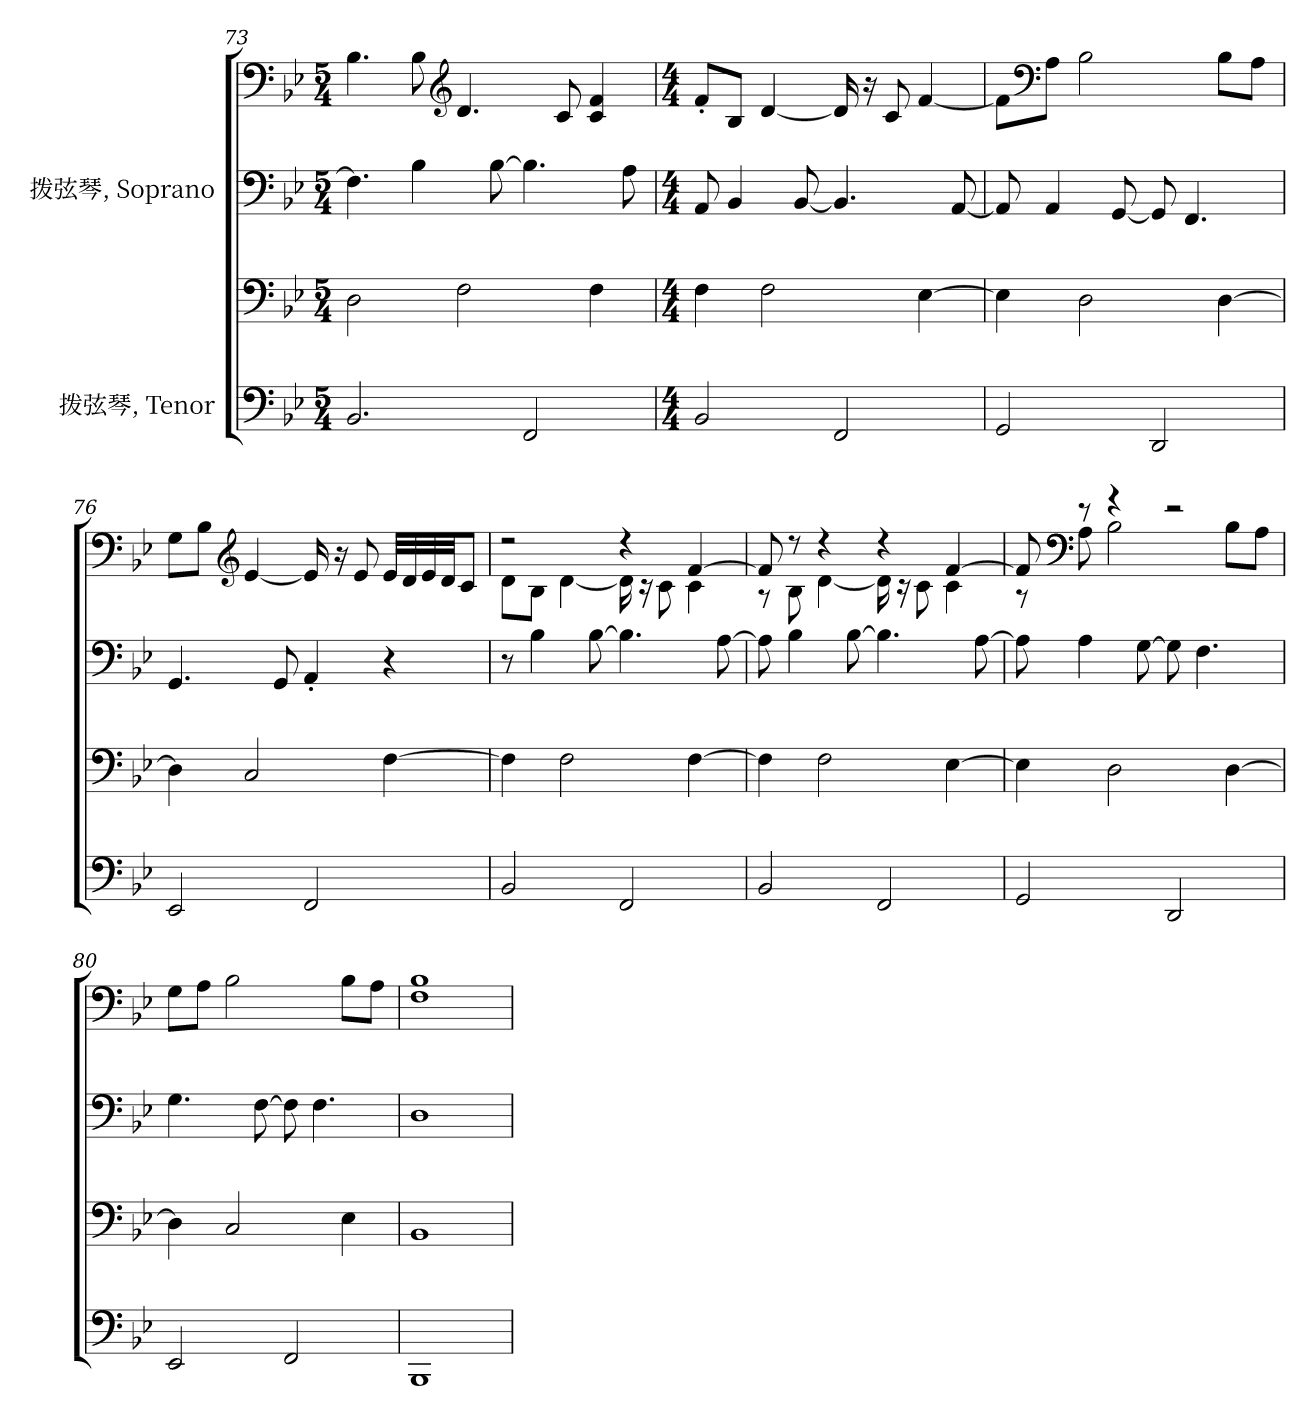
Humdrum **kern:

**kern	**kern	**kern	**kern
*part2	*part2	*part1	*part1
*staff4	*staff3	*staff2	*staff1
*I"拨弦琴, Tenor	*	*I"拨弦琴, Soprano	*
*clefF4	*clefF4	*clefF4	*clefF4
*k[b-e-]	*k[b-e-]	*k[b-e-]	*k[b-e-]
*M5/4	*M5/4	*M5/4	*M5/4
=73	=73	=73	=73
2.BB-/	2D\	4.F\]	4.B-\
.	.	4B-\	8B-\
*	*	*	*clefG2
.	2F\	.	4.d/
.	.	[8B-\	.
2FF/	.	4.B-\]	.
.	.	.	8c/
.	4F\	.	4c/ 4f/
.	.	8A\	.
=74	=74	=74	=74
*M4/4	*M4/4	*M4/4	*M4/4
2BB-/	4F\	8AA/	8f'/L
.	.	4BB-/	8B-/J
.	2F\	.	[4d/
.	.	[8BB-/	.
2FF/	.	4.BB-/]	16d/]
.	.	.	16r
.	.	.	8c/
.	[4E-\	.	[4f/
.	.	[8AA/	.
!!LO:PB:g=z
=75	=75	=75	=75
2GG/	4E-\]	8AA/]	8f\L]
*	*	*	*clefF4
.	.	4AA/	8A\J
.	2D\	.	2B-\
.	.	[8GG/	.
2DD/	.	8GG/]	.
.	.	4.FF/	.
.	[4D\	.	8B-\L
.	.	.	8A\J
=76	=76	=76	=76
2EE-/	4D\]	4.GG/	8G\L
.	.	.	8B-\J
*	*	*	*clefG2
.	2C/	.	[4e-/
.	.	8GG/	.
2FF/	.	4AA'/	16e-/]
.	.	.	16r
.	.	.	8e-/
.	[4F\	4r	32e-/LLL
.	.	.	32d/
.	.	.	32e-/
.	.	.	32d/JJ
.	.	.	8c/J
=77	=77	=77	=77
*	*	*	*^
2BB-/	4F\]	8r	2r	8d\L
.	.	4B-\	.	8B-\J
.	2F\	.	.	[4d\
.	.	[8B-\	.	.
2FF/	.	4.B-\]	4r	16d\]
.	.	.	.	16r
.	.	.	.	8c\
.	[4F\	.	[4f/	4c\
.	.	[8A\	.	.
!!LO:LB:g=z	!!
=78	=78	=78	=78	=78
2BB-/	4F\]	8A\]	8f/]	8r
.	.	4B-\	8r	8B-\
.	2F\	.	4r	[4d\
.	.	[8B-\	.	.
2FF/	.	4.B-\]	4r	16d\]
.	.	.	.	16r
.	.	.	.	8c\
.	[4E-\	.	[4f/	4c\
.	.	[8A\	.	.
=79	=79	=79	=79	=79
2GG/	4E-\]	8A\]	8f/]	8r
*	*	*	*clefF4	*
.	.	4A\	8r	8A\
.	2D\	.	4r	2B-\
.	.	[8G\	.	.
2DD/	.	8G\]	2r	.
.	.	4.F\	.	.
.	[4D\	.	.	8B-\L
.	.	.	.	8A\J
*	*	*	*v	*v
=80	=80	=80	=80
2EE-/	4D\]	4.G\	8G\L
.	.	.	8A\J
.	2C/	.	2B-\
.	.	[8F\	.
2FF/	.	8F\]	.
.	.	4.F\	.
.	4E-\	.	8B-\L
.	.	.	8A\J
=81	=81	=81	=81
1BBB-	1BB-	1D	1F 1B-
=	=	=	=
*-	*-	*-	*-
